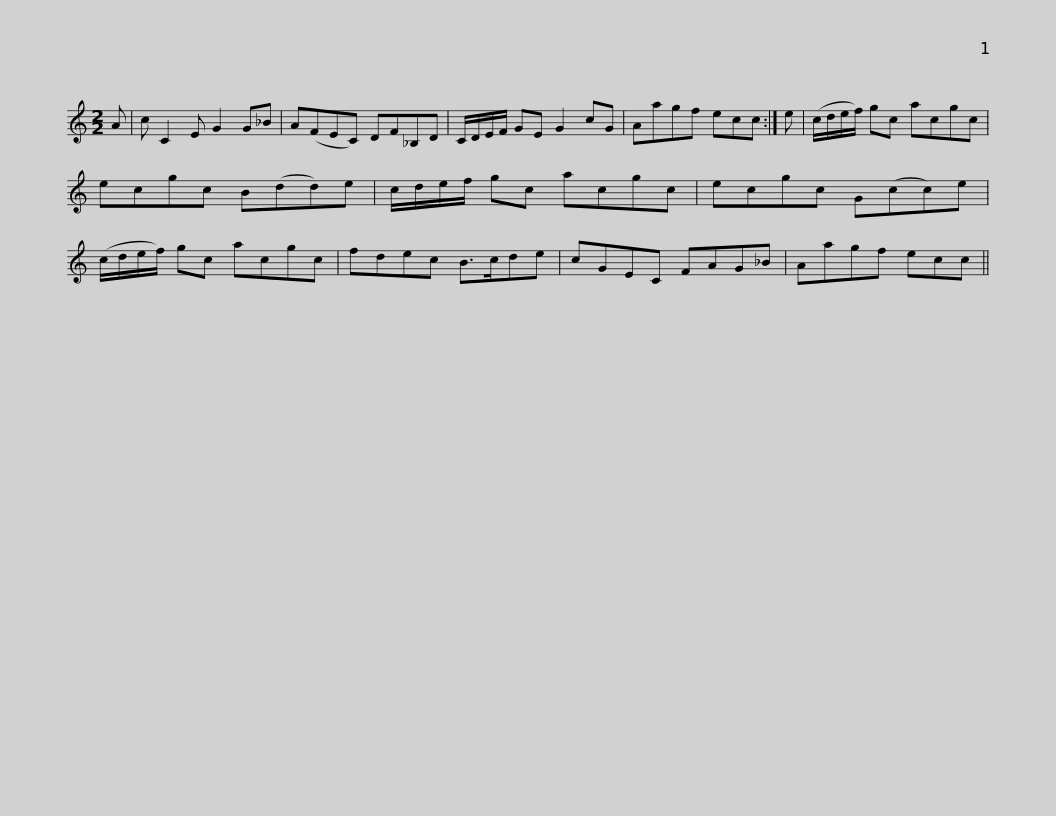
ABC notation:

X:1
L:1/8
M:2/2
I:linebreak $
K:C
V:1 treble
V:1
 A | c C2 E G2 G_B | A(FEC) DF_B,D | C/D/E/F/ GE G2 cG | Aagf ecc :| %5
 e |$ (c/d/e/f/) gc acgc | ecgc B(dd)e | c/d/e/f/ gc acgc | ecgc G(cc)e | %10
 (c/d/e/f/) gc acgc |$ fdec B>cde | cGEC FAG_B | Aagf ecc || %14
